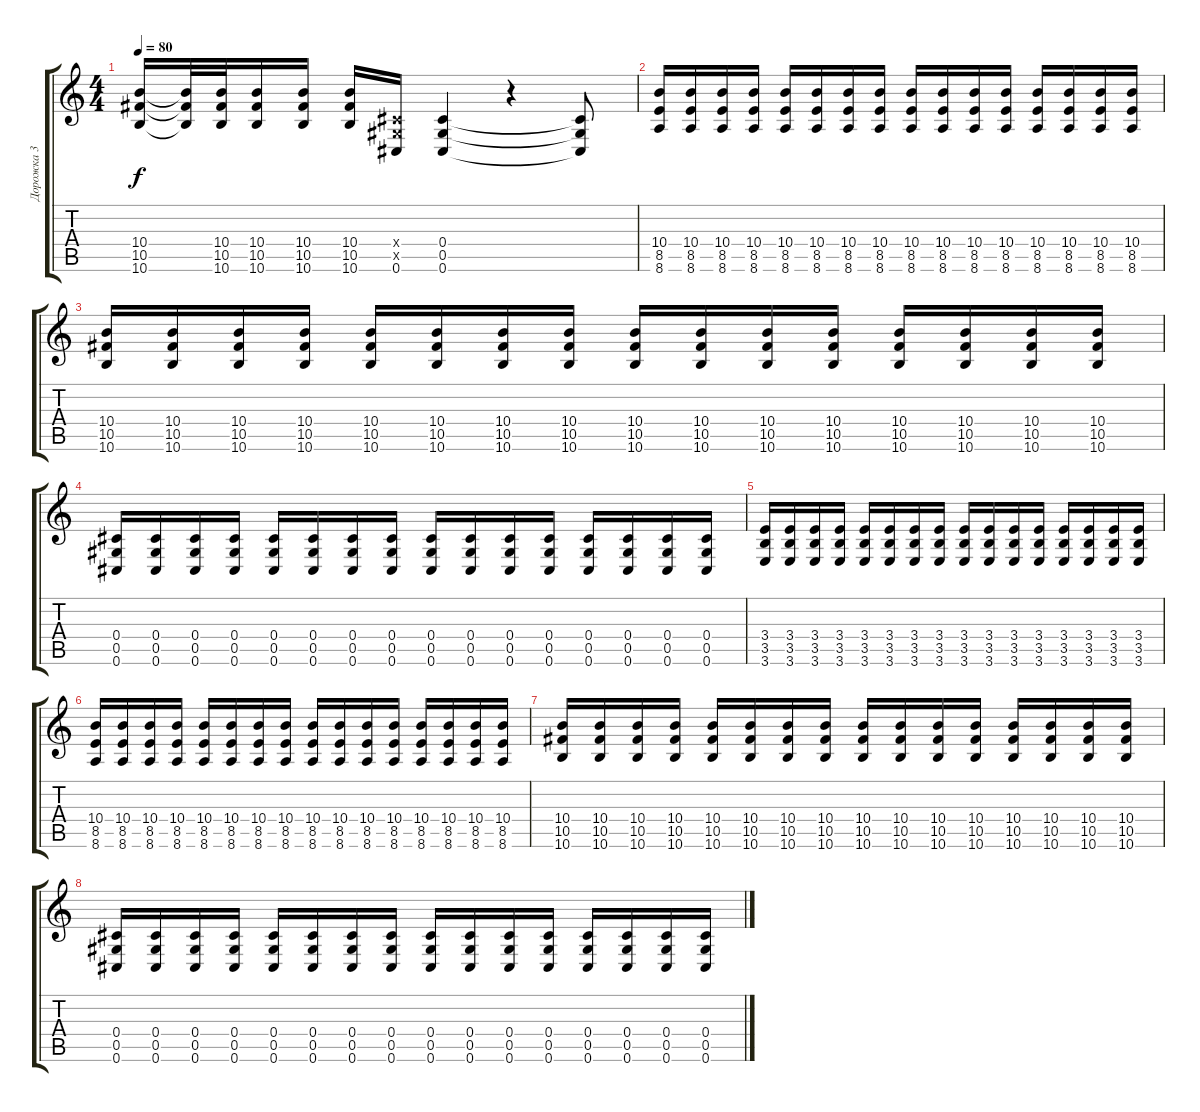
\track ("Дорожка 3" "Дорожка 3") {instrument distortionguitar}
\staff {score tabs}
\tuning (Eb4 Bb3 Gb3 Db3 Ab2 Db2) {hide}
\ts (4 4)
\tempo 80
\clef g2
\ks c
(10.4 10.5 10.6).16{dy f} (10.4{t} 10.5{t} 10.6{t}).32 (10.4 10.5 10.6).32 (10.4 10.5 10.6).16 (10.4 10.5 10.6).16 (10.4 10.5 10.6).16 (0.4{x} 0.5{x} 0.6).16 (0.4 0.5 0.6).4 r.4 (0.4{t} 0.5{t} 0.6{t}).8 |
(10.4 8.5 8.6).16 (10.4 8.5 8.6).16 (10.4 8.5 8.6).16 (10.4 8.5 8.6).16 (10.4 8.5 8.6).16 (10.4 8.5 8.6).16 (10.4 8.5 8.6).16 (10.4 8.5 8.6).16 (10.4 8.5 8.6).16 (10.4 8.5 8.6).16 (10.4 8.5 8.6).16 (10.4 8.5 8.6).16 (10.4 8.5 8.6).16 (10.4 8.5 8.6).16 (10.4 8.5 8.6).16 (10.4 8.5 8.6).16 |
(10.4 10.5 10.6).16 (10.4 10.5 10.6).16 (10.4 10.5 10.6).16 (10.4 10.5 10.6).16 (10.4 10.5 10.6).16 (10.4 10.5 10.6).16 (10.4 10.5 10.6).16 (10.4 10.5 10.6).16 (10.4 10.5 10.6).16 (10.4 10.5 10.6).16 (10.4 10.5 10.6).16 (10.4 10.5 10.6).16 (10.4 10.5 10.6).16 (10.4 10.5 10.6).16 (10.4 10.5 10.6).16 (10.4 10.5 10.6).16 |
(0.4 0.5 0.6).16 (0.4 0.5 0.6).16 (0.4 0.5 0.6).16 (0.4 0.5 0.6).16 (0.4 0.5 0.6).16 (0.4 0.5 0.6).16 (0.4 0.5 0.6).16 (0.4 0.5 0.6).16 (0.4 0.5 0.6).16 (0.4 0.5 0.6).16 (0.4 0.5 0.6).16 (0.4 0.5 0.6).16 (0.4 0.5 0.6).16 (0.4 0.5 0.6).16 (0.4 0.5 0.6).16 (0.4 0.5 0.6).16 |
(3.4 3.5 3.6).16 (3.4 3.5 3.6).16 (3.4 3.5 3.6).16 (3.4 3.5 3.6).16 (3.4 3.5 3.6).16 (3.4 3.5 3.6).16 (3.4 3.5 3.6).16 (3.4 3.5 3.6).16 (3.4 3.5 3.6).16 (3.4 3.5 3.6).16 (3.4 3.5 3.6).16 (3.4 3.5 3.6).16 (3.4 3.5 3.6).16 (3.4 3.5 3.6).16 (3.4 3.5 3.6).16 (3.4 3.5 3.6).16 |
(10.4 8.5 8.6).16 (10.4 8.5 8.6).16 (10.4 8.5 8.6).16 (10.4 8.5 8.6).16 (10.4 8.5 8.6).16 (10.4 8.5 8.6).16 (10.4 8.5 8.6).16 (10.4 8.5 8.6).16 (10.4 8.5 8.6).16 (10.4 8.5 8.6).16 (10.4 8.5 8.6).16 (10.4 8.5 8.6).16 (10.4 8.5 8.6).16 (10.4 8.5 8.6).16 (10.4 8.5 8.6).16 (10.4 8.5 8.6).16 |
(10.4 10.5 10.6).16 (10.4 10.5 10.6).16 (10.4 10.5 10.6).16 (10.4 10.5 10.6).16 (10.4 10.5 10.6).16 (10.4 10.5 10.6).16 (10.4 10.5 10.6).16 (10.4 10.5 10.6).16 (10.4 10.5 10.6).16 (10.4 10.5 10.6).16 (10.4 10.5 10.6).16 (10.4 10.5 10.6).16 (10.4 10.5 10.6).16 (10.4 10.5 10.6).16 (10.4 10.5 10.6).16 (10.4 10.5 10.6).16 |
(0.4 0.5 0.6).16 (0.4 0.5 0.6).16 (0.4 0.5 0.6).16 (0.4 0.5 0.6).16 (0.4 0.5 0.6).16 (0.4 0.5 0.6).16 (0.4 0.5 0.6).16 (0.4 0.5 0.6).16 (0.4 0.5 0.6).16 (0.4 0.5 0.6).16 (0.4 0.5 0.6).16 (0.4 0.5 0.6).16 (0.4 0.5 0.6).16 (0.4 0.5 0.6).16 (0.4 0.5 0.6).16 (0.4 0.5 0.6).16
